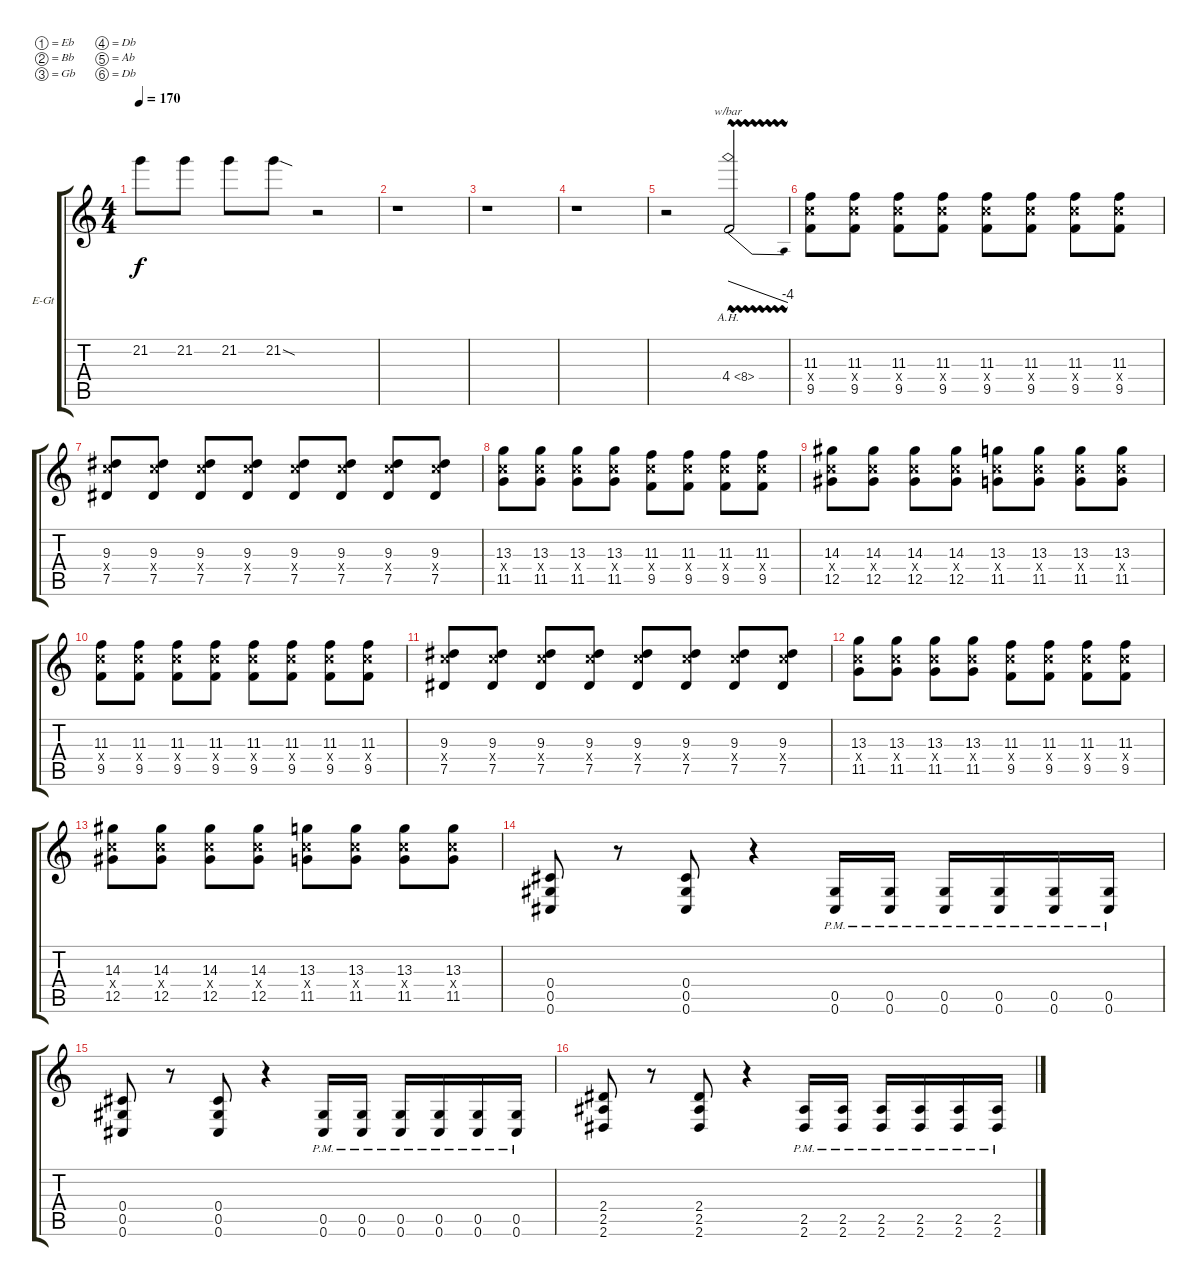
\defaultSystemsLayout 4
\bracketExtendMode groupsimilarinstruments
\firstSystemTrackNameOrientation horizontal
\otherSystemsTrackNameOrientation horizontal
\track ("Lead Guitar" "E-Gt") {instrument overdrivenguitar}
\staff {score tabs}
\tuning (Eb4 Bb3 Gb3 Db3 Ab2 Db2)
\ts (4 4)
\tempo 170
\clef g2
\scale
0.333333
\ks c
21.2.8{dy f} 21.2.8 21.2.8 21.2{sod}.8 r.2 |
\scale
0.333333 r.1 |
\scale
0.333333 r.1 |
\scale
0.333333 r.1 |
\scale
0.333333 r.2 4.4{ah 4 vw}.2{tbe (dive default 0 0 46.199999999999996 -16)} |
\scale
0.333333 (11.3 11.4{x} 9.5).8 (11.3 11.4{x} 9.5).8 (11.3 11.4{x} 9.5).8 (11.3 11.4{x} 9.5).8 (11.3 11.4{x} 9.5).8 (11.3 11.4{x} 9.5).8 (11.3 11.4{x} 9.5).8 (11.3 11.4{x} 9.5).8 |
\scale
0.333333 (9.3 11.4{x} 7.5).8 (9.3 11.4{x} 7.5).8 (9.3 11.4{x} 7.5).8 (9.3 11.4{x} 7.5).8 (9.3 11.4{x} 7.5).8 (9.3 11.4{x} 7.5).8 (9.3 11.4{x} 7.5).8 (9.3 11.4{x} 7.5).8 |
\scale
0.333333 (13.3 11.4{x} 11.5).8 (13.3 11.4{x} 11.5).8 (13.3 11.4{x} 11.5).8 (13.3 11.4{x} 11.5).8 (11.3 11.4{x} 9.5).8 (11.3 11.4{x} 9.5).8 (11.3 11.4{x} 9.5).8 (11.3 11.4{x} 9.5).8 |
\scale
0.333333 (14.3 11.4{x} 12.5).8 (14.3 11.4{x} 12.5).8 (14.3 11.4{x} 12.5).8 (14.3 11.4{x} 12.5).8 (13.3 11.4{x} 11.5).8 (13.3 11.4{x} 11.5).8 (13.3 11.4{x} 11.5).8 (13.3 11.4{x} 11.5).8 |
\scale
0.333333 (11.3 11.4{x} 9.5).8 (11.3 11.4{x} 9.5).8 (11.3 11.4{x} 9.5).8 (11.3 11.4{x} 9.5).8 (11.3 11.4{x} 9.5).8 (11.3 11.4{x} 9.5).8 (11.3 11.4{x} 9.5).8 (11.3 11.4{x} 9.5).8 |
\scale
0.333333 (9.3 11.4{x} 7.5).8 (9.3 11.4{x} 7.5).8 (9.3 11.4{x} 7.5).8 (9.3 11.4{x} 7.5).8 (9.3 11.4{x} 7.5).8 (9.3 11.4{x} 7.5).8 (9.3 11.4{x} 7.5).8 (9.3 11.4{x} 7.5).8 |
\scale
0.333333 (13.3 11.4{x} 11.5).8 (13.3 11.4{x} 11.5).8 (13.3 11.4{x} 11.5).8 (13.3 11.4{x} 11.5).8 (11.3 11.4{x} 9.5).8 (11.3 11.4{x} 9.5).8 (11.3 11.4{x} 9.5).8 (11.3 11.4{x} 9.5).8 |
\scale
0.333333 (14.3 11.4{x} 12.5).8 (14.3 11.4{x} 12.5).8 (14.3 11.4{x} 12.5).8 (14.3 11.4{x} 12.5).8 (13.3 11.4{x} 11.5).8 (13.3 11.4{x} 11.5).8 (13.3 11.4{x} 11.5).8 (13.3 11.4{x} 11.5).8 |
\scale
0.333333 (0.4 0.5 0.6).8 r.8 (0.4 0.5 0.6).8 r.4 (0.6{pm} 0.5).16 (0.6{pm} 0.5).16 (0.6{pm} 0.5).16 (0.6{pm} 0.5).16 (0.6{pm} 0.5).16 (0.6{pm} 0.5).16 |
\scale
0.333333 (0.4 0.5 0.6).8 r.8 (0.4 0.5 0.6).8 r.4 (0.6{pm} 0.5).16 (0.6{pm} 0.5).16 (0.6{pm} 0.5).16 (0.6{pm} 0.5).16 (0.6{pm} 0.5).16 (0.6{pm} 0.5).16 |
\scale
0.333333 (2.4 2.5 2.6).8 r.8 (2.4 2.5 2.6).8 r.4 (2.6{pm} 2.5).16 (2.6{pm} 2.5).16 (2.6{pm} 2.5).16 (2.6{pm} 2.5).16 (2.6{pm} 2.5).16 (2.6{pm} 2.5).16
